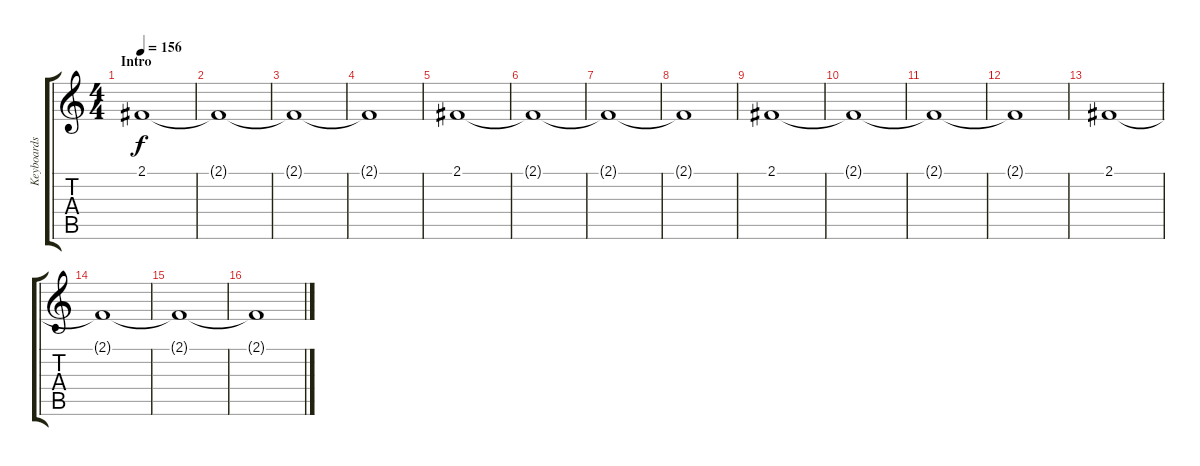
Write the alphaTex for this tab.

\track ("Keyboards" "Keyboards") {instrument fx7echoes}
\staff {score tabs}
\tuning (E4 B3 G3 D3 A2 E2) {hide}
\ts (4 4)
\section ("" "Intro")
\tempo 156
\clef g2
\ks c
2.1.1{dy f instrument fx7echoes} |
2.1{t}.1 |
2.1{t}.1 |
2.1{t}.1 |
2.1.1 |
2.1{t}.1 |
2.1{t}.1 |
2.1{t}.1 |
2.1.1 |
2.1{t}.1 |
2.1{t}.1 |
2.1{t}.1 |
2.1.1 |
2.1{t}.1 |
2.1{t}.1 |
2.1{t}.1
